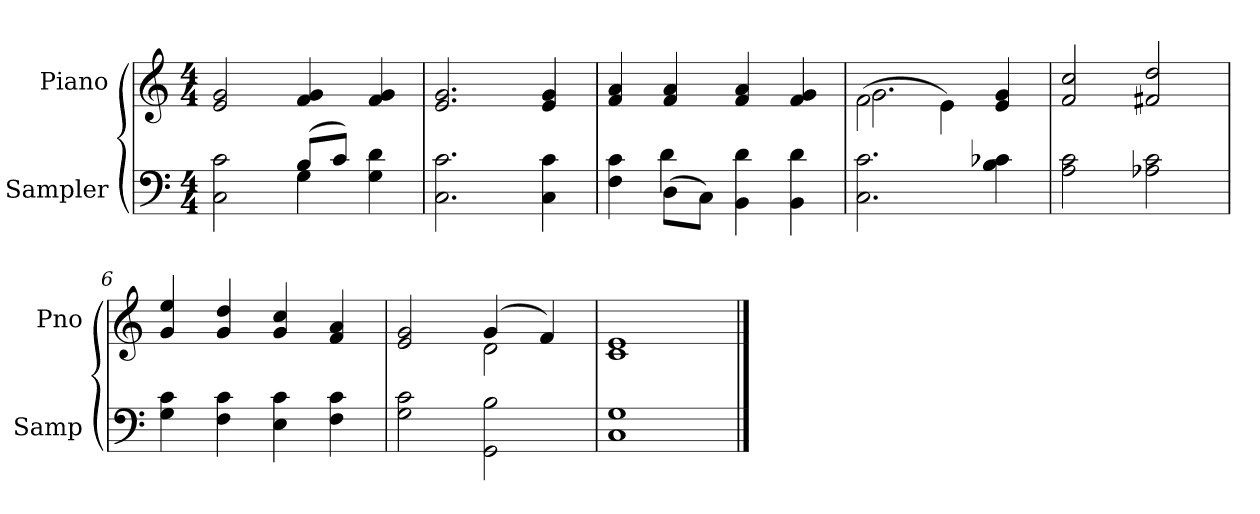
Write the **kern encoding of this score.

**kern	**kern
*part2	*part1
*staff2	*staff1
*I"Sampler	*I"Piano
*I'Samp	*I'Pno
*clefF4	*clefG2
*M4/4	*M4/4
=1	=1
*^	*
2C\ 2c\	2ryy	2e/ 2g/
(8B/L	4G	4f/ 4g/
8c/J)	.	.
4G\ 4d\	4ryy	4f/ 4g/
*v	*v	*
=2	=2
2.C\ 2.c\	2.e/ 2.g/
4C\ 4c\	4e/ 4g/
=3	=3
*^	*
4F\ 4c\	4ryy	4f/ 4a/
(8D\L	4d	4f/ 4a/
8C\J)	.	.
4BB 4d	2ryy	4f/ 4a/
4BB 4d	.	4f/ 4g/
*v	*v	*
=4	=4
*	*^
2.C\ 2.c\	(2f\	2.g
.	4e\)	.
4B\ 4c-X\	4e 4g	4ryy
*	*v	*v
=5	=5
2A\ 2c\	2f/ 2cc/
2A-X\ 2c\	2f#X/ 2dd/
=6	=6
4G\ 4c\	4g/ 4ee/
4F\ 4c\	4g/ 4dd/
4E\ 4c\	4g/ 4cc/
4F\ 4c\	4f/ 4a/
=7	=7
*	*^
2G\ 2c\	2e/ 2g/	2ryy
2GG\ 2B\	(4g/	2d
.	4f/)	.
*	*v	*v
=8	=8
1C\ 1G\	1c/ 1e/
==	==
*-	*-
